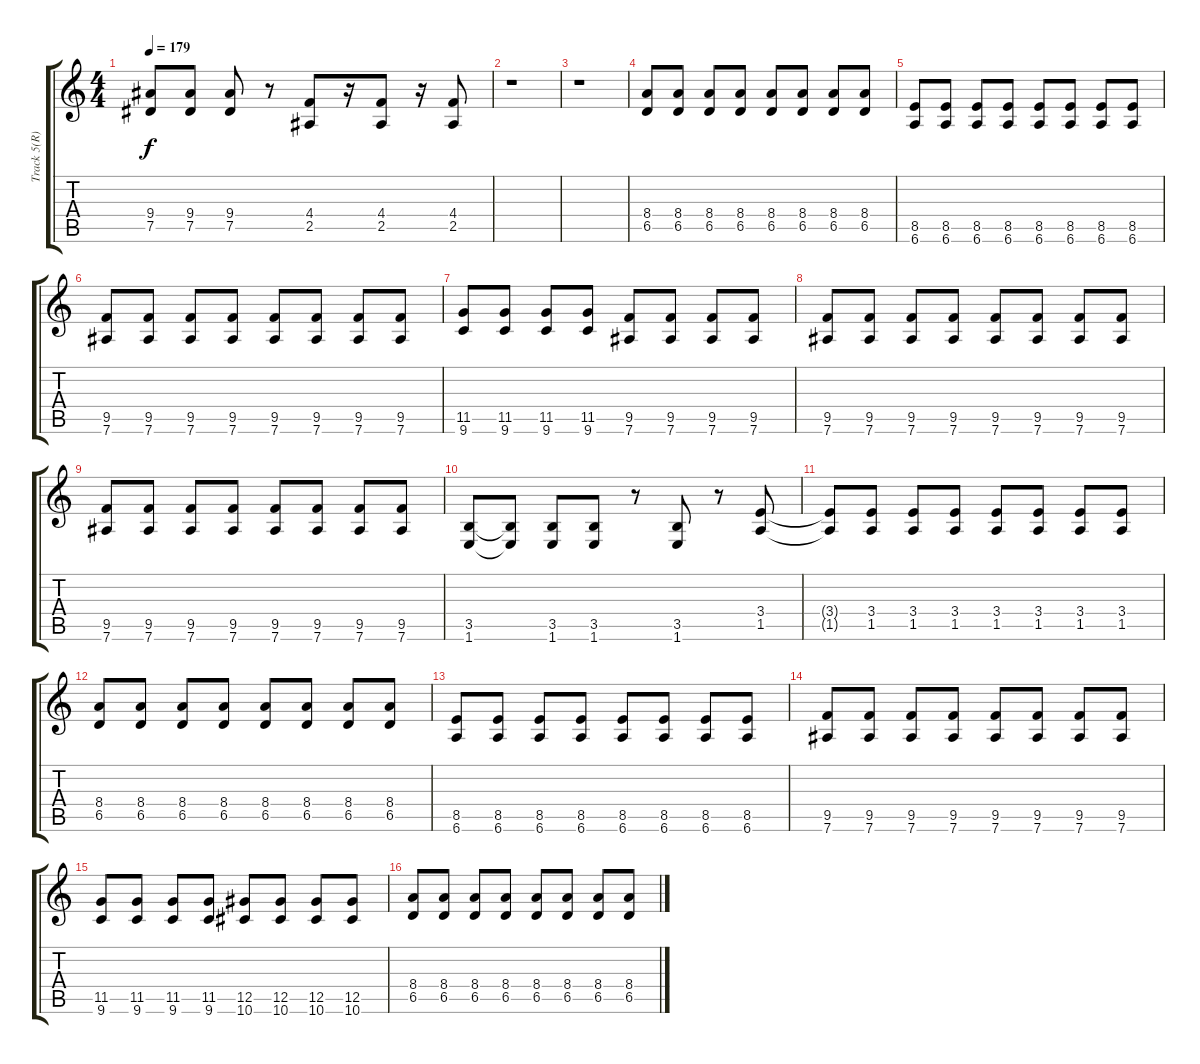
\track ("Track 5(R)" "Track 5(R)") {instrument overdrivenguitar}
\staff {score tabs}
\tuning (Eb4 Bb3 Gb3 Db3 Ab2 Eb2) {hide}
\ts (4 4)
\tempo 179
\clef g2
\ks c
(9.4{t} 7.5{t}).8{dy f} (9.4 7.5).8 (9.4 7.5).8 r.8 (4.4 2.5).8 r.16 (4.4 2.5).8 r.16 (4.4 2.5).8 |
r.1 |
r.1 |
(8.4 6.5).8 (8.4 6.5).8 (8.4 6.5).8 (8.4 6.5).8 (8.4 6.5).8 (8.4 6.5).8 (8.4 6.5).8 (8.4 6.5).8 |
(8.5 6.6).8 (8.5 6.6).8 (8.5 6.6).8 (8.5 6.6).8 (8.5 6.6).8 (8.5 6.6).8 (8.5 6.6).8 (8.5 6.6).8 |
(9.5 7.6).8 (9.5 7.6).8 (9.5 7.6).8 (9.5 7.6).8 (9.5 7.6).8 (9.5 7.6).8 (9.5 7.6).8 (9.5 7.6).8 |
(11.5 9.6).8 (11.5 9.6).8 (11.5 9.6).8 (11.5 9.6).8 (9.5 7.6).8 (9.5 7.6).8 (9.5 7.6).8 (9.5 7.6).8 |
(9.5 7.6).8 (9.5 7.6).8 (9.5 7.6).8 (9.5 7.6).8 (9.5 7.6).8 (9.5 7.6).8 (9.5 7.6).8 (9.5 7.6).8 |
(9.5 7.6).8 (9.5 7.6).8 (9.5 7.6).8 (9.5 7.6).8 (9.5 7.6).8 (9.5 7.6).8 (9.5 7.6).8 (9.5 7.6).8 |
(3.5 1.6).8 (3.5{t} 1.6{t}).8 (3.5 1.6).8 (3.5 1.6).8 r.8 (3.5 1.6).8 r.8 (3.4 1.5).8 |
(3.4{t} 1.5{t}).8 (3.4 1.5).8 (3.4 1.5).8 (3.4 1.5).8 (3.4 1.5).8 (3.4 1.5).8 (3.4 1.5).8 (3.4 1.5).8 |
(8.4 6.5).8 (8.4 6.5).8 (8.4 6.5).8 (8.4 6.5).8 (8.4 6.5).8 (8.4 6.5).8 (8.4 6.5).8 (8.4 6.5).8 |
(8.5 6.6).8 (8.5 6.6).8 (8.5 6.6).8 (8.5 6.6).8 (8.5 6.6).8 (8.5 6.6).8 (8.5 6.6).8 (8.5 6.6).8 |
(9.5 7.6).8 (9.5 7.6).8 (9.5 7.6).8 (9.5 7.6).8 (9.5 7.6).8 (9.5 7.6).8 (9.5 7.6).8 (9.5 7.6).8 |
(11.5 9.6).8 (11.5 9.6).8 (11.5 9.6).8 (11.5 9.6).8 (12.5 10.6).8 (12.5 10.6).8 (12.5 10.6).8 (12.5 10.6).8 |
(8.4 6.5).8 (8.4 6.5).8 (8.4 6.5).8 (8.4 6.5).8 (8.4 6.5).8 (8.4 6.5).8 (8.4 6.5).8 (8.4 6.5).8
